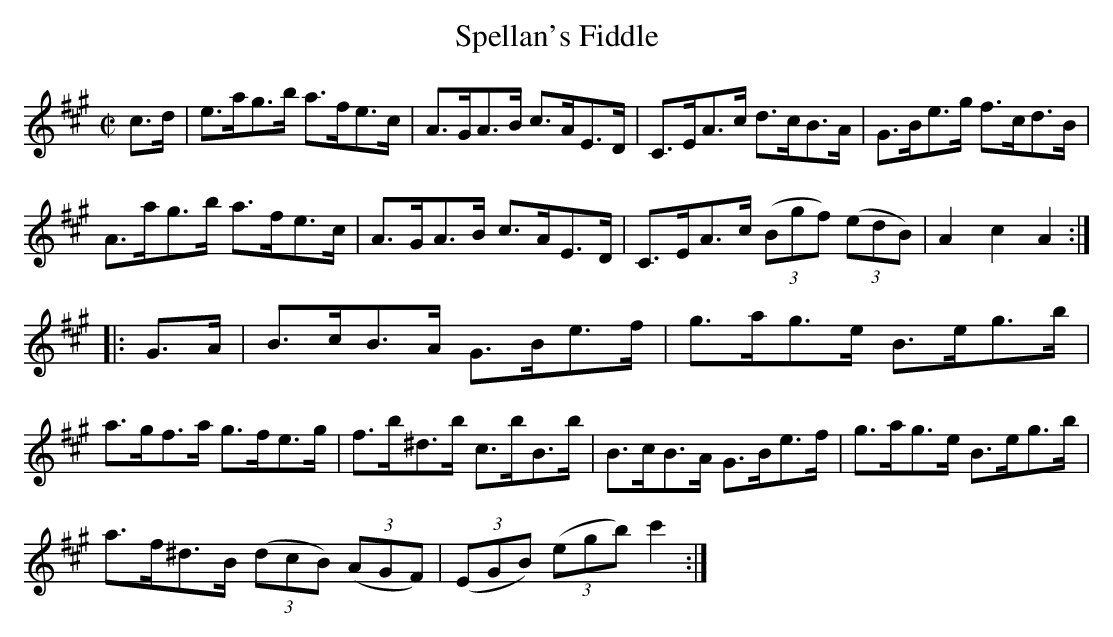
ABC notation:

X:1
T: Spellan's Fiddle
M: C|
L: 1/8
K: A
c>d|e>ag>b a>fe>c|A>GA>B c>AE>D|C>EA>c d>cB>A|G>Be>g f>cd>B|
A>ag>b a>fe>c|A>GA>B c>AE>D|C>EA>c (3(Bgf) (3(edB)|A2 c2 A2:|
|:G>A|B>cB>A G>Be>f|g>ag>e B>eg>b|
a>gf>a g>fe>g|f>b^d>b c>bB>b|B>cB>A G>Be>f|g>ag>e B>eg>b|
a>f^d>B (3(dcB) (3(AGF)|(3(EGB) (3(egb) c'2:|
